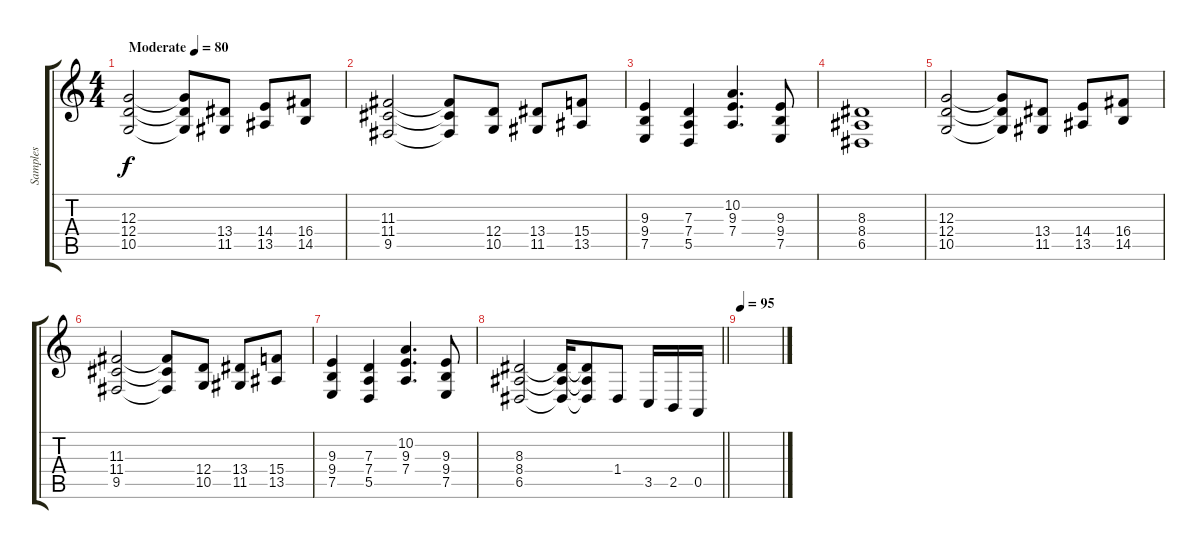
\track ("Samples" "Samples") {instrument electricgrandpiano}
\staff {score tabs}
\tuning (E4 B3 G3 D3 A2 E2) {hide}
\ts (4 4)
\tempo (80 "Moderate")
\clef g2
\ks c
(12.3 12.4 10.5).2{dy f instrument electricgrandpiano} (12.3{t} 12.4{t} 10.5{t}).8 (13.4 11.5).8 (14.4 13.5).8 (16.4 14.5).8 |
(11.3 11.4 9.5).2 (11.3{t} 11.4{t} 9.5{t}).8 (12.4 10.5).8 (13.4 11.5).8 (15.4 13.5).8 |
(9.3 9.4 7.5).4 (7.3 7.4 5.5).4 (10.2 9.3 7.4).4{d} (9.3 9.4 7.5).8 |
(8.3 8.4 6.5).1 |
(12.3 12.4 10.5).2 (12.3{t} 12.4{t} 10.5{t}).8 (13.4 11.5).8 (14.4 13.5).8 (16.4 14.5).8 |
(11.3 11.4 9.5).2 (11.3{t} 11.4{t} 9.5{t}).8 (12.4 10.5).8 (13.4 11.5).8 (15.4 13.5).8 |
(9.3 9.4 7.5).4 (7.3 7.4 5.5).4 (10.2 9.3 7.4).4{d} (9.3 9.4 7.5).8 |
\barLineRight lightlight
(8.3 8.4 6.5).2 (8.3{t} 8.4{t} 6.5{t}).16 (8.3{t} 8.4{t} 6.5{t}).8 1.4.8 3.5.16 2.5.16 0.5.16 |
\tempo 95
